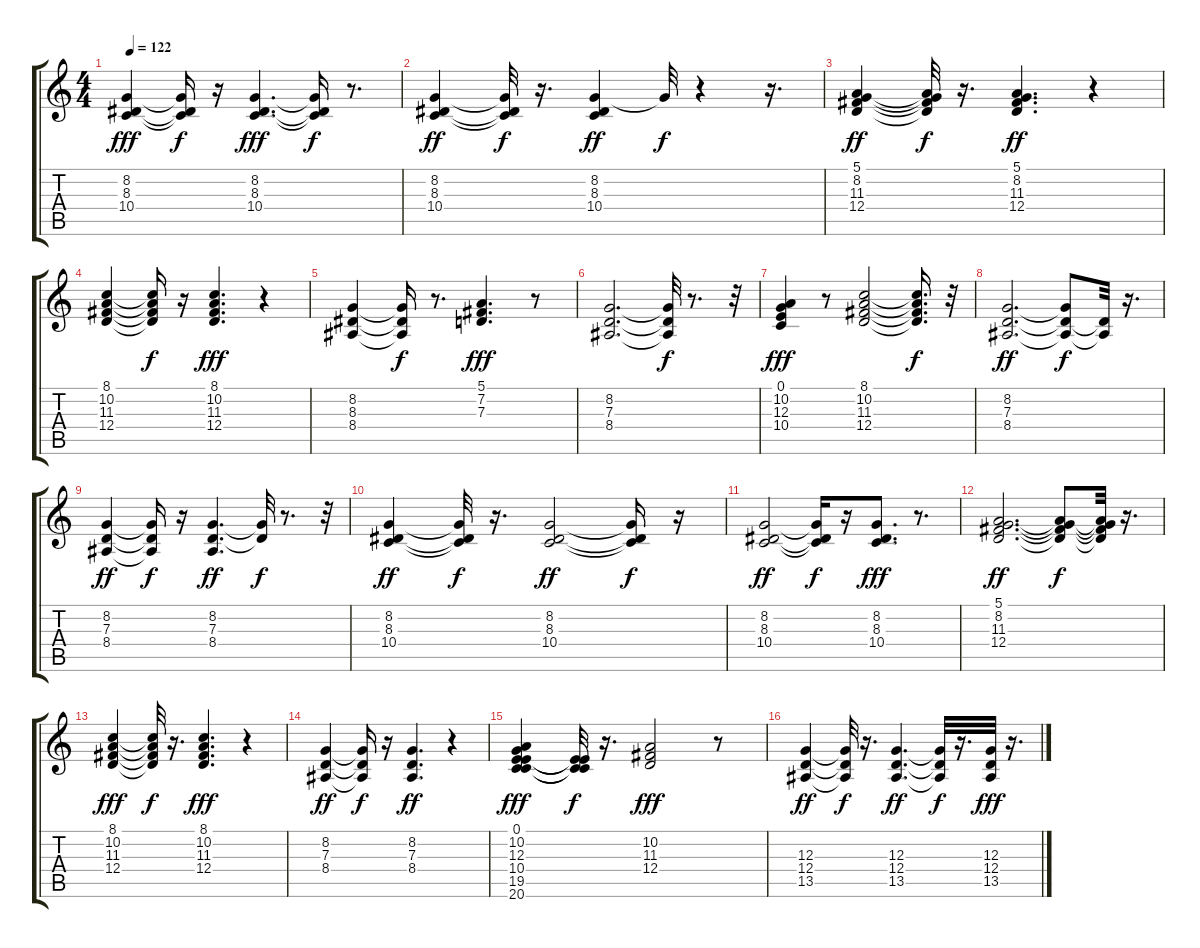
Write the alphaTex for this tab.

\track "" {instrument acousticgrandpiano}
\staff {score tabs}
\tuning (E4 B3 G3 D3 A2 E2) {hide}
\ts (4 4)
\tempo 122
\clef g2
\ks c
(8.2 8.3 10.4).4{dy fff} (8.2{t} 8.3{t} 10.4{t}).16{dy f} r.16 (8.2 8.3 10.4).4{d dy fff} (8.2{t} 8.3{t} 10.4{t}).16{dy f} r.8{d} |
(8.2 8.3 10.4).4{dy ff} (8.2{t} 8.3{t} 10.4{t}).32{dy f} r.16{d} (8.2 8.3 10.4).4{dy ff} 8.2{t}.32{dy f} r.4 r.16{d} |
(5.1 8.2 11.3 12.4).4{dy ff} (5.1{t} 8.2{t} 11.3{t} 12.4{t}).32{dy f} r.16{d} (5.1 8.2 11.3 12.4).4{d dy ff} r.4 |
(8.1 10.2 11.3 12.4).4 (8.1{t} 10.2{t} 11.3{t} 12.4{t}).16{dy f} r.16 (8.1 10.2 11.3 12.4).4{d dy fff} r.4 |
(8.2 8.3 8.4).4 (8.2{t} 8.3{t} 8.4{t}).16{dy f} r.8{d} (5.1 7.2 7.3).4{d dy fff} r.8 |
(8.2 7.3 8.4).2{d} (8.2{t} 7.3{t} 8.4{t}).32{dy f} r.8{d} r.32 |
(0.1 10.2 12.3 10.4).4{dy fff} r.8 (8.1 10.2 11.3 12.4).2 (8.1{t} 10.2{t} 11.3{t} 12.4{t}).16{d dy f} r.32 |
(8.2 7.3 8.4).2{d dy ff} (8.2{t} 7.3{t} 8.4{t}).8{dy f} (7.3{t} 8.4{t}).32 r.16{d} |
(8.2 7.3 8.4).4{dy ff} (8.2{t} 7.3{t} 8.4{t}).16{dy f} r.16 (8.2 7.3 8.4).4{d dy ff} (8.2{t} 7.3{t}).32{dy f} r.8{d} r.32 |
(8.2 8.3 10.4).4{dy ff} (8.2{t} 8.3{t} 10.4{t}).32{dy f} r.16{d} (8.2 8.3 10.4).2{dy ff} (8.2{t} 8.3{t} 10.4{t}).16{dy f} r.16 |
(8.2 8.3 10.4).2{dy ff} (8.2{t} 8.3{t} 10.4{t}).16{dy f} r.16 (8.2 8.3 10.4).8{d dy fff} r.8{d} |
(5.1 8.2 11.3 12.4).2{d dy ff} (5.1{t} 8.2{t} 11.3{t} 12.4{t}).8{dy f} (5.1{t} 8.2{t} 11.3{t} 12.4{t}).32 r.16{d} |
(8.1 10.2 11.3 12.4).4{dy fff} (8.1{t} 10.2{t} 11.3{t} 12.4{t}).32{dy f} r.16{d} (8.1 10.2 11.3 12.4).4{d dy fff} r.4 |
(8.2 7.3 8.4).4{dy ff} (8.2{t} 7.3{t} 8.4{t}).16{dy f} r.16 (8.2 7.3 8.4).4{d dy ff} r.4 |
(0.1 10.2 12.3 10.4 19.5 20.6).4{dy fff} (0.1{t} 10.4{t} 19.5{t} 20.6{t}).32{dy f} r.16{d} (10.2 11.3 12.4).2{dy fff} r.8 |
(12.3 12.4 13.5).4{dy ff} (12.3{t} 12.4{t} 13.5{t}).32{dy f} r.16{d} (12.3 12.4 13.5).4{d dy ff} (12.3{t} 12.4{t} 13.5{t}).32{dy f} r.16{d} (12.3 12.4 13.5).32{dy fff} r.16{d}
